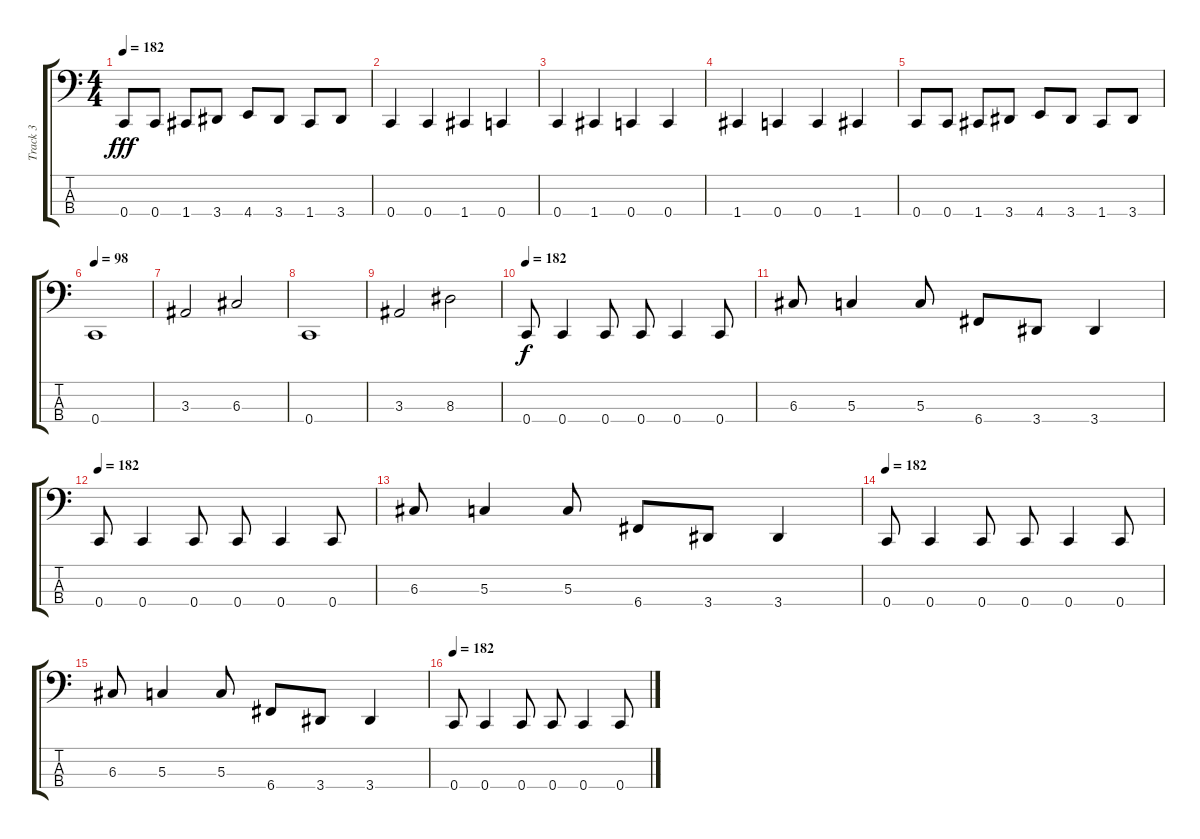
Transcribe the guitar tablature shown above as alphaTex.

\track ("Track 3" "Track 3") {instrument electricbasspick}
\staff {score tabs}
\tuning (F2 C2 G1 C1) {hide}
\ts (4 4)
\tempo 182
\clef f4
\ks c
0.4.8{dy fff} 0.4.8 1.4.8 3.4.8 4.4.8 3.4.8 1.4.8 3.4.8 |
0.4.4 0.4.4 1.4.4 0.4.4 |
0.4.4 1.4.4 0.4.4 0.4.4 |
1.4.4 0.4.4 0.4.4 1.4.4 |
0.4.8 0.4.8 1.4.8 3.4.8 4.4.8 3.4.8 1.4.8 3.4.8 |
\tempo 98
0.4.1 |
3.3.2 6.3.2 |
0.4.1 |
3.3.2 8.3.2 |
\tempo 182
0.4.8{dy f} 0.4.4 0.4.8 0.4.8 0.4.4 0.4.8 |
6.3.8 5.3.4 5.3.8 6.4.8 3.4.8 3.4.4 |
\tempo 182
0.4.8 0.4.4 0.4.8 0.4.8 0.4.4 0.4.8 |
6.3.8 5.3.4 5.3.8 6.4.8 3.4.8 3.4.4 |
\tempo 182
0.4.8 0.4.4 0.4.8 0.4.8 0.4.4 0.4.8 |
6.3.8 5.3.4 5.3.8 6.4.8 3.4.8 3.4.4 |
\tempo 182
0.4.8 0.4.4 0.4.8 0.4.8 0.4.4 0.4.8
